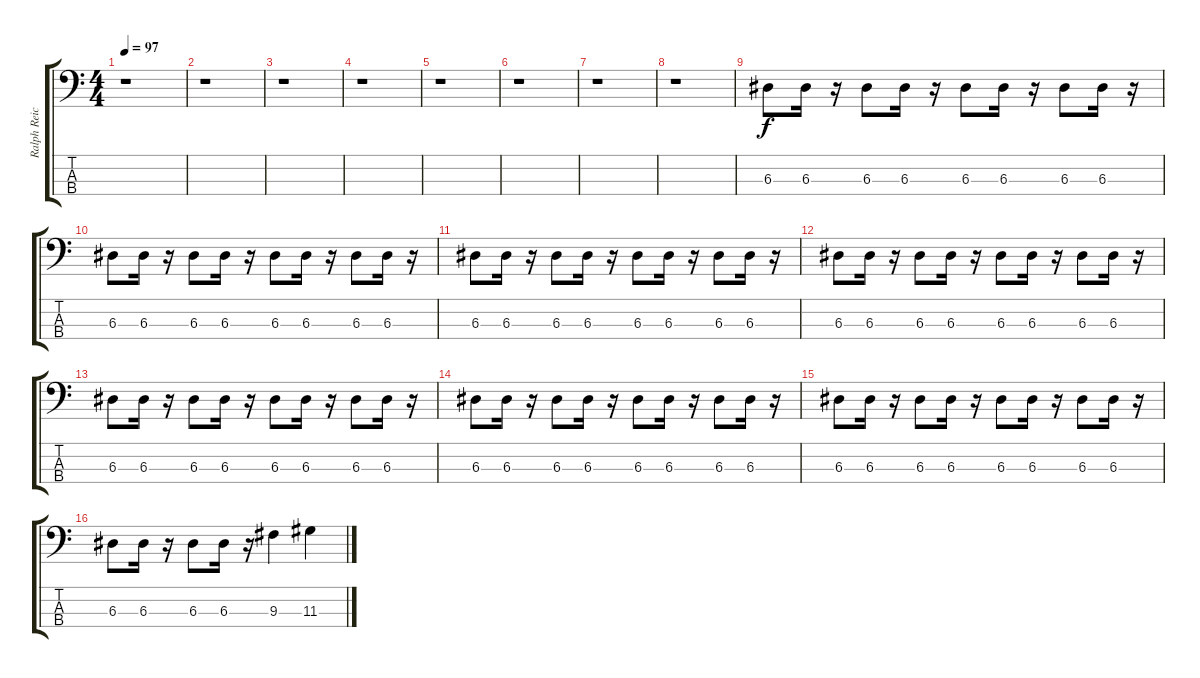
\track ("Ralph Reickermann" "Ralph Reic") {instrument electricbasspick}
\staff {score tabs}
\tuning (G2 D2 A1 E1) {hide}
\ts (4 4)
\tempo 97
\clef f4
\ks c
r.1{dy fff} |
r.1 |
r.1 |
r.1 |
r.1 |
r.1 |
r.1 |
r.1 |
6.3.8{dy f} 6.3.16 r.16 6.3.8 6.3.16 r.16 6.3.8 6.3.16 r.16 6.3.8 6.3.16 r.16 |
6.3.8 6.3.16 r.16 6.3.8 6.3.16 r.16 6.3.8 6.3.16 r.16 6.3.8 6.3.16 r.16 |
6.3.8 6.3.16 r.16 6.3.8 6.3.16 r.16 6.3.8 6.3.16 r.16 6.3.8 6.3.16 r.16 |
6.3.8 6.3.16 r.16 6.3.8 6.3.16 r.16 6.3.8 6.3.16 r.16 6.3.8 6.3.16 r.16 |
6.3.8 6.3.16 r.16 6.3.8 6.3.16 r.16 6.3.8 6.3.16 r.16 6.3.8 6.3.16 r.16 |
6.3.8 6.3.16 r.16 6.3.8 6.3.16 r.16 6.3.8 6.3.16 r.16 6.3.8 6.3.16 r.16 |
6.3.8 6.3.16 r.16 6.3.8 6.3.16 r.16 6.3.8 6.3.16 r.16 6.3.8 6.3.16 r.16 |
6.3.8 6.3.16 r.16 6.3.8 6.3.16 r.16 9.3.4 11.3.4
